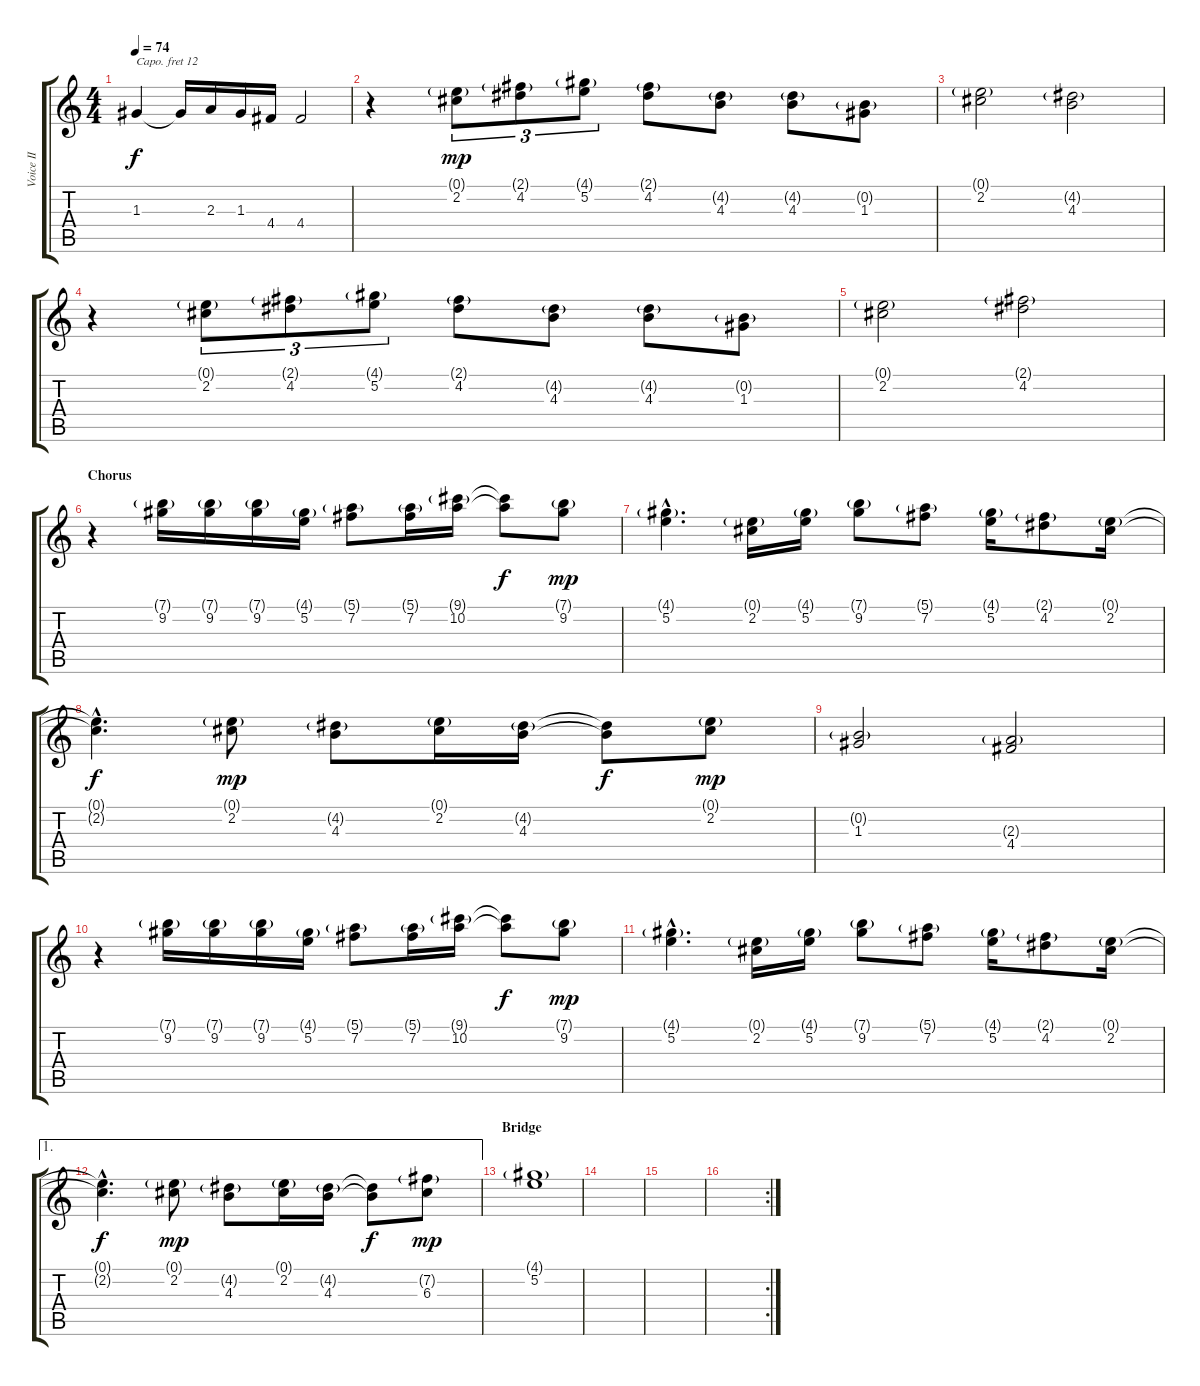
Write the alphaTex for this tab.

\track ("Voice II" "Voice II") {instrument acousticgrandpiano}
\staff {score tabs}
\capo 12
\tuning (E4 B3 G3 D3 A2 E2) {hide}
\ts (4 4)
\tempo 74
\clef g2
\ks c
1.3.4{dy f} 1.3{t}.16 2.3.16 1.3.16 4.4.16 4.4.2 |
r.4 (0.1{g} 2.2).8{tu (3 2) dy mp} (2.1{g} 4.2).8{tu (3 2)} (4.1{g} 5.2).8{tu (3 2)} (2.1{g} 4.2).8 (4.2{g} 4.3).8 (4.2{g} 4.3).8 (0.2{g} 1.3).8 |
(0.1{g} 2.2).2 (4.2{g} 4.3).2 |
r.4 (0.1{g} 2.2).8{tu (3 2)} (2.1{g} 4.2).8{tu (3 2)} (4.1{g} 5.2).8{tu (3 2)} (2.1{g} 4.2).8 (4.2{g} 4.3).8 (4.2{g} 4.3).8 (0.2{g} 1.3).8 |
(0.1{g} 2.2).2 (2.1{g} 4.2).2 |
\section ("" "Chorus")
r.4 (7.1{g} 9.2).16 (7.1{g} 9.2).16 (7.1{g} 9.2).16 (4.1{g} 5.2).16 (5.1{g} 7.2).8 (5.1{g} 7.2).16 (9.1{g} 10.2).16 (9.1{t} 10.2{t}).8{dy f} (7.1{g} 9.2).8{dy mp} |
(4.1{g hac} 5.2{hac}).4{d} (0.1{g} 2.2).16 (4.1{g} 5.2).16 (7.1{g} 9.2).8 (5.1{g} 7.2).8 (4.1{g} 5.2).16 (2.1{g} 4.2).8 (0.1{g} 2.2).16 |
(0.1{hac t} 2.2{hac t}).4{d dy f} (0.1{g} 2.2).8{dy mp} (4.2{g} 4.3).8 (0.1{g} 2.2).16 (4.2{g} 4.3).16 (4.2{t} 4.3{t}).8{dy f} (0.1{g} 2.2).8{dy mp} |
(0.2{g} 1.3).2 (2.3{g} 4.4).2 |
r.4 (7.1{g} 9.2).16 (7.1{g} 9.2).16 (7.1{g} 9.2).16 (4.1{g} 5.2).16 (5.1{g} 7.2).8 (5.1{g} 7.2).16 (9.1{g} 10.2).16 (9.1{t} 10.2{t}).8{dy f} (7.1{g} 9.2).8{dy mp} |
(4.1{g hac} 5.2{hac}).4{d} (0.1{g} 2.2).16 (4.1{g} 5.2).16 (7.1{g} 9.2).8 (5.1{g} 7.2).8 (4.1{g} 5.2).16 (2.1{g} 4.2).8 (0.1{g} 2.2).16 |
\ae 1
(0.1{hac t} 2.2{hac t}).4{d dy f} (0.1{g} 2.2).8{dy mp} (4.2{g} 4.3).8 (0.1{g} 2.2).16 (4.2{g} 4.3).16 (4.2{t} 4.3{t}).8{dy f} (7.2{g} 6.3).8{dy mp} |
\section ("" "Bridge")
(4.1{g} 5.2).1 |
|
|
\rc 2
